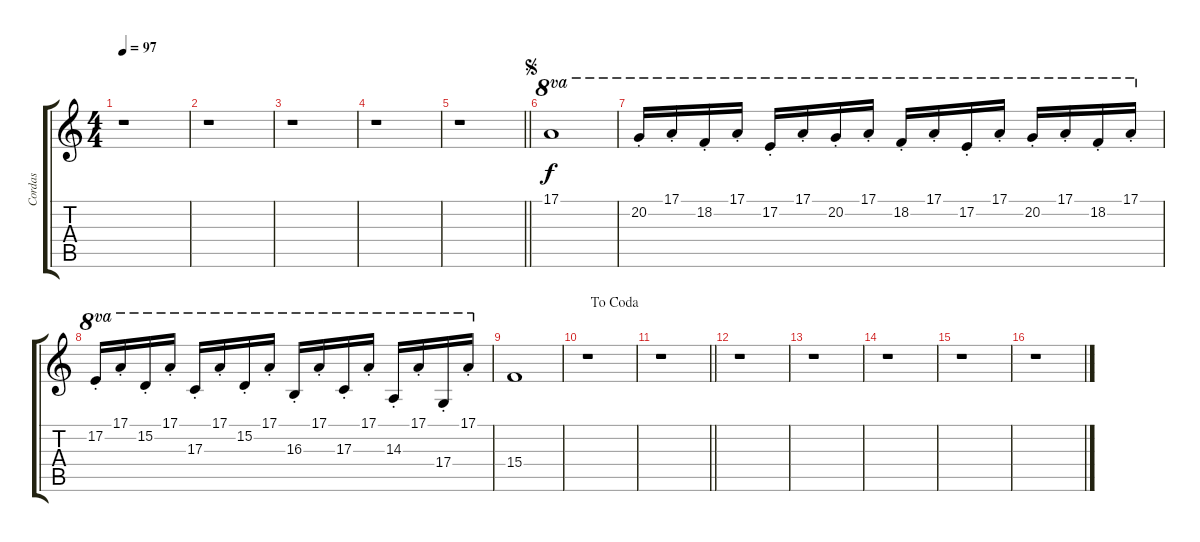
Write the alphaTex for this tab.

\track ("Cordas" "Cordas") {instrument stringensemble1}
\staff {score tabs}
\tuning (E4 B3 G3 D3 A2 E2) {hide}
\ts (4 4)
\tempo 97
\clef g2
\ks c
r.1{dy f} |
r.1 |
r.1 |
r.1 |
\barLineRight lightlight
r.1 |
\jump segno
17.1.1{ot 8va} |
20.2{st}.16{ot 8va} 17.1{st}.16{ot 8va} 18.2{st}.16{ot 8va} 17.1{st}.16{ot 8va} 17.2{st}.16{ot 8va} 17.1{st}.16{ot 8va} 20.2{st}.16{ot 8va} 17.1{st}.16{ot 8va} 18.2{st}.16{ot 8va} 17.1{st}.16{ot 8va} 17.2{st}.16{ot 8va} 17.1{st}.16{ot 8va} 20.2{st}.16{ot 8va} 17.1{st}.16{ot 8va} 18.2{st}.16{ot 8va} 17.1{st}.16{ot 8va} |
17.2{st}.16{ot 8va} 17.1{st}.16{ot 8va} 15.2{st}.16{ot 8va} 17.1{st}.16{ot 8va} 17.3{st}.16{ot 8va} 17.1{st}.16{ot 8va} 15.2{st}.16{ot 8va} 17.1{st}.16{ot 8va} 16.3{st}.16{ot 8va} 17.1{st}.16{ot 8va} 17.3{st}.16{ot 8va} 17.1{st}.16{ot 8va} 14.3{st}.16{ot 8va} 17.1{st}.16{ot 8va} 17.4{st}.16{ot 8va} 17.1{st}.16{ot 8va} |
15.4.1 |
\jump dacoda
r.1 |
\barLineRight lightlight
r.1 |
r.1 |
r.1 |
r.1 |
r.1 |
r.1
